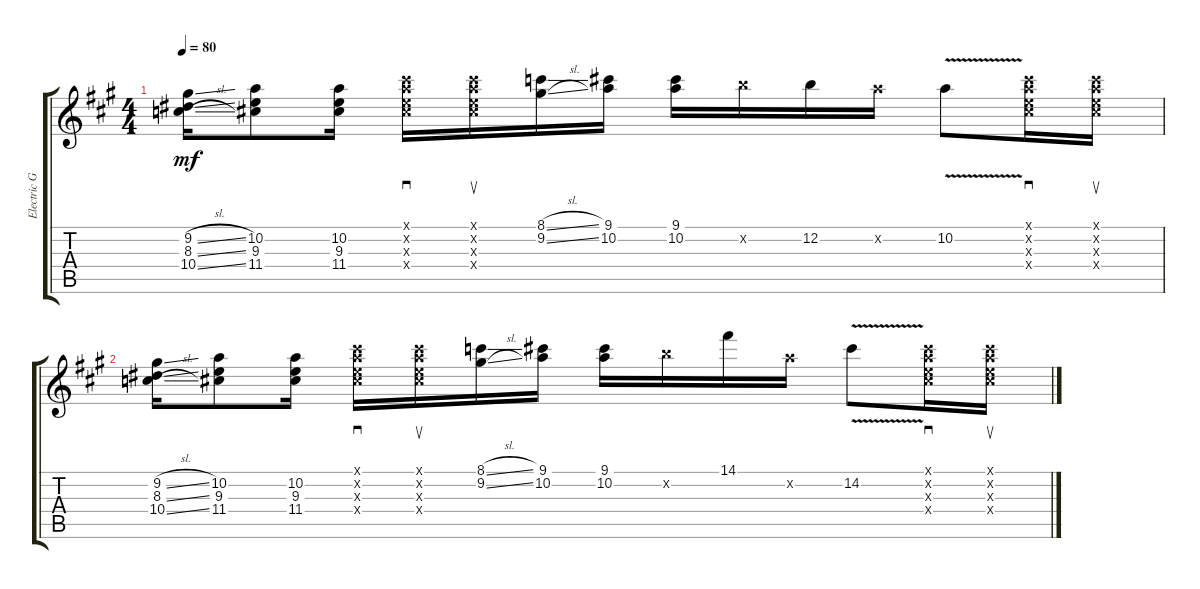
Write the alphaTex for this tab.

\track ("Electric Guitar" "Electric G") {instrument electricguitarclean}
\staff {score tabs}
\tuning (E4 B3 G3 D3 A2 E2) {hide}
\ts (4 4)
\tempo 80
\clef g2
\ks a
(9.2{sl} 8.3{sl} 10.4{sl}).16{dy mf instrument electricguitarclean} (10.2 9.3 11.4).8 (10.2 9.3 11.4).16 (9.1{x} 10.2{x} 9.3{x} 11.4{x}).16{sd} (9.1{x} 10.2{x} 9.3{x} 11.4{x}).16{su} (8.1{sl} 9.2{sl}).16 (9.1 10.2).16 (9.1 10.2).16 12.2{x}.16 12.2.16 10.2{x}.16 10.2{v}.8 (9.1{x} 10.2{x} 9.3{x} 11.4{x}).16{sd} (9.1{x} 10.2{x} 9.3{x} 11.4{x}).16{su} |
(9.2{sl} 8.3{sl} 10.4{sl}).16 (10.2 9.3 11.4).8 (10.2 9.3 11.4).16 (9.1{x} 10.2{x} 9.3{x} 11.4{x}).16{sd} (9.1{x} 10.2{x} 9.3{x} 11.4{x}).16{su} (8.1{sl} 9.2{sl}).16 (9.1 10.2).16 (9.1 10.2).16 12.2{x}.16 14.1.16 10.2{x}.16 14.2{v}.8 (9.1{x} 10.2{x} 9.3{x} 11.4{x}).16{sd} (9.1{x} 10.2{x} 9.3{x} 11.4{x}).16{su}
